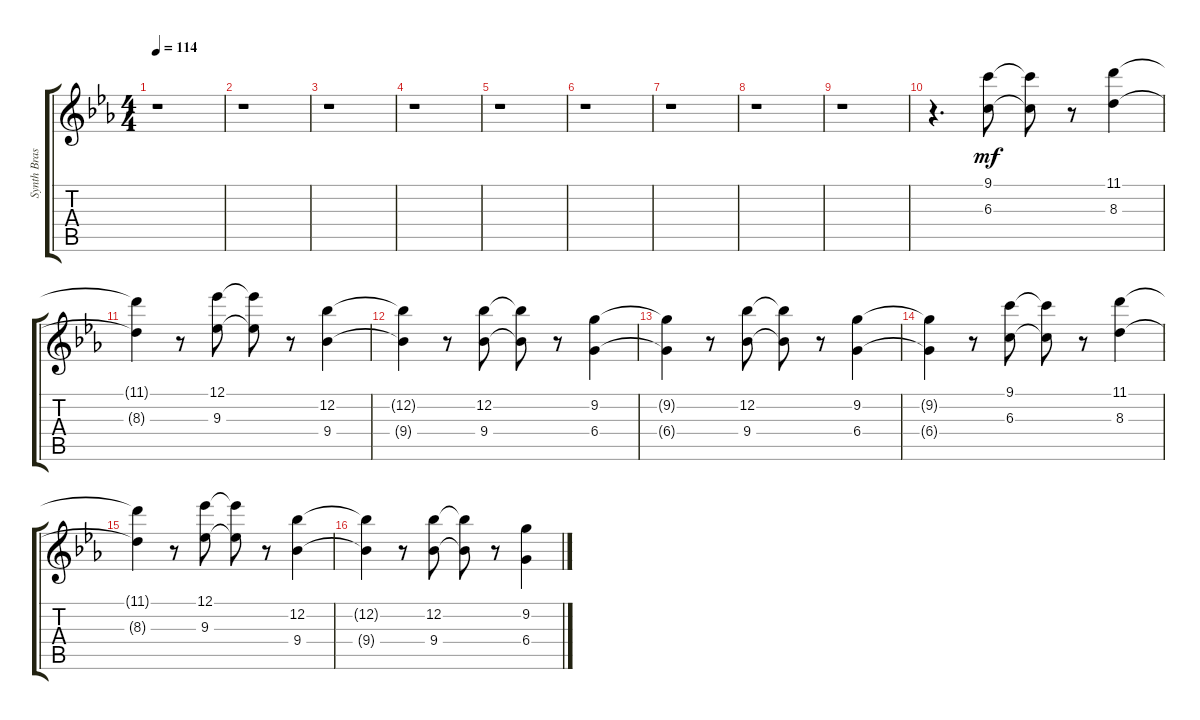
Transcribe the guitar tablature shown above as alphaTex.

\track ("Synth Brass" "Synth Bras") {instrument electricguitarclean}
\staff {score tabs}
\tuning (Eb4 Bb3 Gb3 Db3 Ab2 Eb2) {hide}
\ts (4 4)
\tempo 114
\clef g2
\ks eb
r.1{dy f} |
r.1 |
r.1 |
r.1 |
r.1 |
r.1 |
r.1 |
r.1 |
r.1 |
r.4{d} (9.1 6.3).8{dy mf} (9.1{t} 6.3{t}).8 r.8 (11.1 8.3).4 |
(11.1{t} 8.3{t}).4 r.8 (12.1 9.3).8 (12.1{t} 9.3{t}).8 r.8 (12.2 9.4).4 |
(12.2{t} 9.4{t}).4 r.8 (12.2 9.4).8 (12.2{t} 9.4{t}).8 r.8 (9.2 6.4).4 |
(9.2{t} 6.4{t}).4 r.8 (12.2 9.4).8 (12.2{t} 9.4{t}).8 r.8 (9.2 6.4).4 |
(9.2{t} 6.4{t}).4{volume 12} r.8 (9.1 6.3).8 (9.1{t} 6.3{t}).8 r.8 (11.1 8.3).4 |
(11.1{t} 8.3{t}).4 r.8 (12.1 9.3).8{volume 10} (12.1{t} 9.3{t}).8 r.8 (12.2 9.4).4 |
(12.2{t} 9.4{t}).4 r.8 (12.2 9.4).8 (12.2{t} 9.4{t}).8 r.8 (9.2 6.4).4
